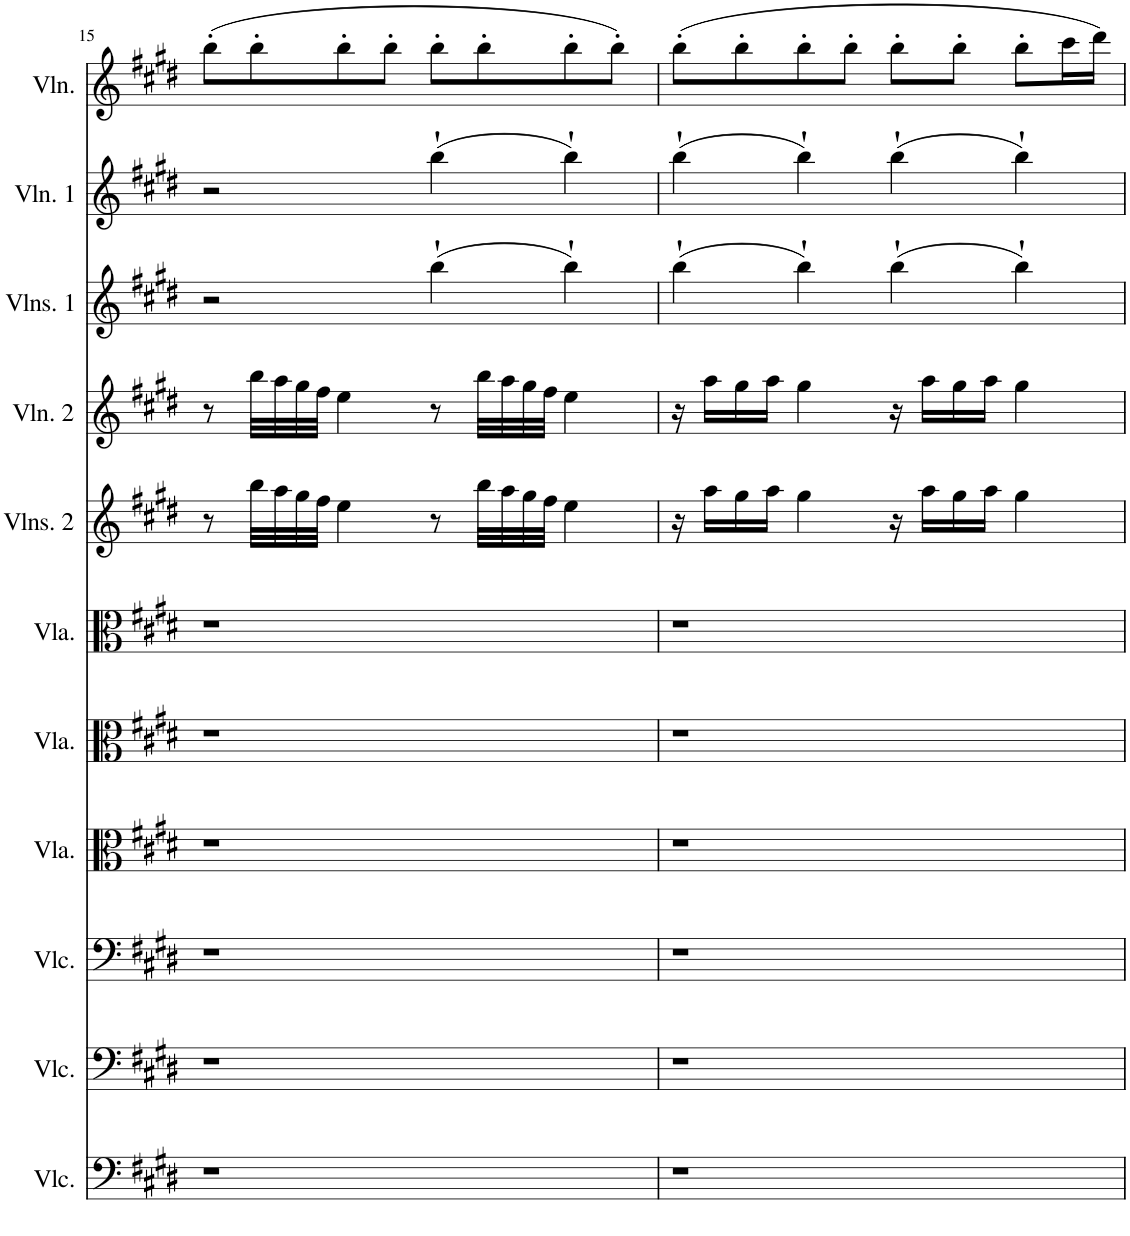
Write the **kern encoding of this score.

**kern	**kern	**kern	**kern	**kern	**kern	**kern	**kern	**kern	**kern	**kern
*part11	*part10	*part9	*part8	*part7	*part6	*part5	*part4	*part3	*part2	*part1
*staff11	*staff10	*staff9	*staff8	*staff7	*staff6	*staff5	*staff4	*staff3	*staff2	*staff1
*I"Violoncello	*I"Violoncello	*I"Violoncello	*I"Viola	*I"Viola	*I"Viola	*I"Violins 2	*I"Violin 2	*I"Violins 1	*I"Violin 1	*I"Violin
*I'Vlc.	*I'Vlc.	*I'Vlc.	*I'Vla.	*I'Vla.	*I'Vla.	*I'Vlns. 2	*I'Vln. 2	*I'Vlns. 1	*I'Vln. 1	*I'Vln.
!!LO:PB:g=z
*clefF4	*clefF4	*clefF4	*clefC3	*clefC3	*clefC3	*clefG2	*clefG2	*clefG2	*clefG2	*clefG2
*k[f#c#g#d#]	*k[f#c#g#d#]	*k[f#c#g#d#]	*k[f#c#g#d#]	*k[f#c#g#d#]	*k[f#c#g#d#]	*k[f#c#g#d#]	*k[f#c#g#d#]	*k[f#c#g#d#]	*k[f#c#g#d#]	*k[f#c#g#d#]
*M4/4	*M4/4	*M4/4	*M4/4	*M4/4	*M4/4	*M4/4	*M4/4	*M4/4	*M4/4	*M4/4
=15	=15	=15	=15	=15	=15	=15	=15	=15	=15	=15
1r	1r	1r	1r	1r	1r	8r	8r	2r	2r	(8bb'\L
.	.	.	.	.	.	32bb\LLL	32bb\LLL	.	.	8bb'\
.	.	.	.	.	.	32aa\	32aa\	.	.	.
.	.	.	.	.	.	32gg#\	32gg#\	.	.	.
.	.	.	.	.	.	32ff#\JJJ	32ff#\JJJ	.	.	.
.	.	.	.	.	.	4ee\	4ee\	.	.	8bb'\
.	.	.	.	.	.	.	.	.	.	8bb'\J
.	.	.	.	.	.	8r	8r	(4bb`\	(4bb`\	8bb'\L
.	.	.	.	.	.	32bb\LLL	32bb\LLL	.	.	8bb'\
.	.	.	.	.	.	32aa\	32aa\	.	.	.
.	.	.	.	.	.	32gg#\	32gg#\	.	.	.
.	.	.	.	.	.	32ff#\JJJ	32ff#\JJJ	.	.	.
.	.	.	.	.	.	4ee\	4ee\	4bb`\)	4bb`\)	8bb'\
.	.	.	.	.	.	.	.	.	.	8bb'\J)
=16	=16	=16	=16	=16	=16	=16	=16	=16	=16	=16
1r	1r	1r	1r	1r	1r	16r	16r	(4bb`\	(4bb`\	(8bb'\L
.	.	.	.	.	.	16aa\LL	16aa\LL	.	.	.
.	.	.	.	.	.	16gg#\	16gg#\	.	.	8bb'\
.	.	.	.	.	.	16aa\JJ	16aa\JJ	.	.	.
.	.	.	.	.	.	4gg#\	4gg#\	4bb`\)	4bb`\)	8bb'\
.	.	.	.	.	.	.	.	.	.	8bb'\J
.	.	.	.	.	.	16r	16r	(4bb`\	(4bb`\	8bb'\L
.	.	.	.	.	.	16aa\LL	16aa\LL	.	.	.
.	.	.	.	.	.	16gg#\	16gg#\	.	.	8bb'\J
.	.	.	.	.	.	16aa\JJ	16aa\JJ	.	.	.
.	.	.	.	.	.	4gg#\	4gg#\	4bb`\)	4bb`\)	8bb'\L
.	.	.	.	.	.	.	.	.	.	16ccc#\L
.	.	.	.	.	.	.	.	.	.	16ddd#\JJ)
=	=	=	=	=	=	=	=	=	=	=
*-	*-	*-	*-	*-	*-	*-	*-	*-	*-	*-
